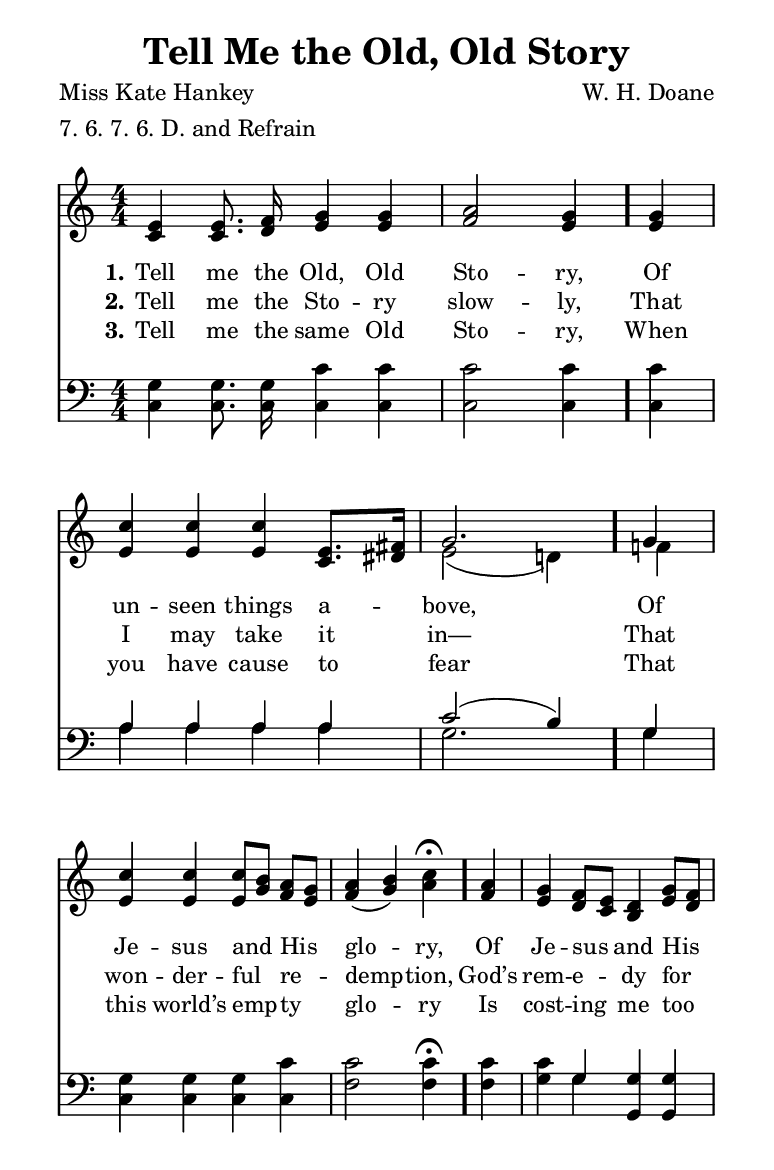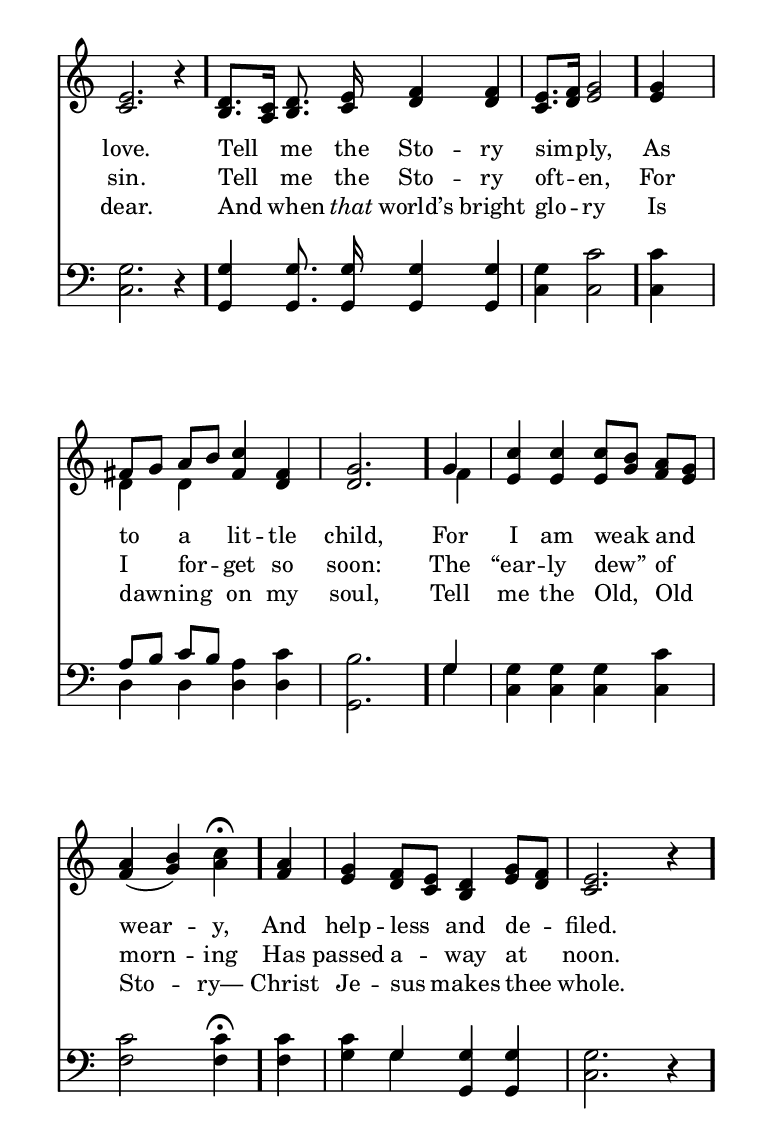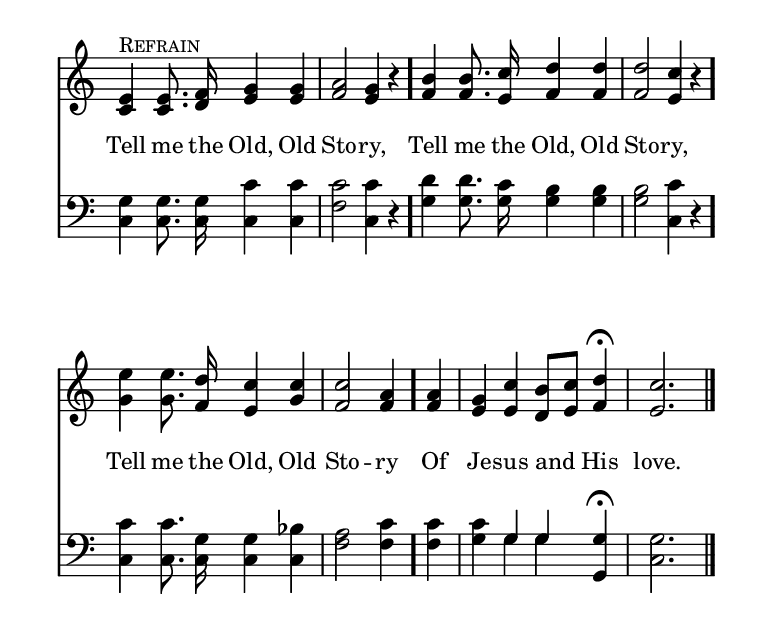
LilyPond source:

\include "common/global.ily"
\paper {
  \include "common/paper.ily"
  %ragged-bottom = ##t
  %ragged-last-bottom = ##t
  systems-per-page = ##f
  %page-count = ##f
}

\header{
  hymnnumber = "37"
  title = "Tell Me the Old, Old Story"
  tunename = ""
  meter = "7. 6. 7. 6. D. and Refrain"
  poet = "Miss Kate Hankey"
  composer = "W. H. Doane"
  %copyright = ""
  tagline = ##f
}

% for fermata in MIDI
ta = { \tempo 4=80 }
tb = { \tempo 4=32 }

patternAA = { \ta c4 c8. c16 c4 c4 | c2 c4 }
patternBA = { \ta c4 | c4 c4 c4 c8.[ c16] | c2. }
patternBB = { \ta c4 | c4 c4 c4 c8.[ c16] | c2( c4) }
patternBC = { \ta c4 | c4 c4 c4 c4        | c2( c4) }
patternBD = { \ta c4 | c4 c4 c4 c4        | c2.     }
patternCA = { \ta c4 | c4 c4 c8[ c8] c8[ c8] | c4( c4) \tb c4 \fermata }
patternCB = { \ta c4 | c4 c4 c4      c4      | c2      \tb c4 \fermata }
patternCC = { \ta c4 | c4 c4 c8[ c8] c8[ c8] | c4( c4) \tb c4          }
patternCD = { \ta c4 | c4 c4 c4      c4      | c2      \tb c4          }
patternDA = { \ta c4 | c4 c8[ c8] c4 c8[ c8] | c2. c4 }
patternDB = { \ta c4 | c4 c4      c4 c4      | c2. c4 }
patternEA = { \ta c8.[ c16] c8. c16 c4 c4 | c8.[ c16] c2 }
patternEB = { \ta c4        c8. c16 c4 c4 | c4        c2 }
patternFA = { \ta c4 | c8[ c8] c8[ c8] c4 c4 | c2. }
patternFB = { \ta c4 | c4      c4      c4 c4 | c2. }
patternGA = { \ta c4 c8. c16 c4 c4 | c2 c4 c4 }
patternGB = { \ta c4 c8. c16 c4 c4 | c2 c4 }
patternHA = { \ta c4 | c4 c4 c8[ c8] \tb c4 \fermata \ta | c2. c4 }
patternHB = { \ta c4 | c4 c4 c4      \tb c4 \fermata \ta | c2. c4 }
patternHC = { \ta c4 | c4 c4 c8[ c8] \tb c4          \ta | c2. c4 }
patternHD = { \ta c4 | c4 c4 c4      \tb c4          \ta | c2. c4 }

global = {
  \include "common/overrides.ily"
  \override Staff.TimeSignature.style = #'numbered
  \time 4/4
  \override Score.MetronomeMark.transparent = ##t % hide all fermata changes too
  \ta
  \key c \major
  %\partial 4
  \autoBeamOff
}

notesSoprano = {
\global
\relative c' {

  \changePitch \patternAA { e e f g g | a g }
  \changePitch \patternBA { g | c c c e, fis | g }
  \changePitch \patternCA { g | c c c b a g | a b c }
  \changePitch \patternDA { a | g f e d g f | e r }

  \changePitch \patternEA { d c d e f f | e f g }
  \changePitch \patternFA { g | fis g a b c fis, | g }
  \changePitch \patternCA { g | c c c b a g | a b c }
  \changePitch \patternDA { a | g f e d g f | e r }

  << s^\markup { \small \caps "Refrain" }
  \changePitch \patternGA { e e f g g | a g r } >>
  \changePitch \patternGA { b b c d d | d c r }
  \changePitch \patternGB { e e d c c | c a }
  \changePitch \patternHA { a | g c b c d | c }

  \bar "|."

}
}

notesAlto = {
\global
\relative e' {

  \changePitch \patternAA { c c d e e | f e }
  \changePitch \patternBB { e | e e e c dis | e d! }
  \changePitch \patternCC { f! | e e e g f e | f g a }
  \changePitch \patternDA { f | e d c b e d | c r }

  \changePitch \patternEA { b a b c d d | c d e }
  \changePitch \patternFB { e | d d fis d | d }
  \changePitch \patternCC { f | e e e g f e | f g a }
  \changePitch \patternDA { f | e d c b e d | c r }

  \changePitch \patternGA { c c d e e | f e r }
  \changePitch \patternGA { f f e f f | f e r }
  \changePitch \patternGB { g g f e g | f f }
  \changePitch \patternHC { f | e e d e f | e }

}
}

notesTenor = {
\global
\relative a {

  \changePitch \patternAA { g g g c c | c c }
  \changePitch \patternBC { c a a a a | c b }
  \changePitch \patternCD { g | g g g c | c c }
  \changePitch \patternDB { c | c g g g | g r }

  \changePitch \patternEB { g g g g g | g c }
  \changePitch \patternFA { c a b c b a c | b }
  \changePitch \patternCD { g | g g g c | c c }
  \changePitch \patternDB { c | c g g g | g r }

  \changePitch \patternGA { g g g c c | c c r }
  \changePitch \patternGA { d d c b b | b c r }
  \changePitch \patternGB { c c g g bes | a c }
  \changePitch \patternHD { c | c g g g | g }

}
}

notesBass = {
\global
\relative f {

  \changePitch \patternAA { c c c c c | c c }
  \changePitch \patternBD { c | a' a a a | g }
  \changePitch \patternCB { g | c, c c c | f f }
  \changePitch \patternDB { f | g g g, g | c r }

  \changePitch \patternEB { g g g g g | c c }
  \changePitch \patternFB { c | d d d d | g, }
  \changePitch \patternCB { g' | c, c c c | f f }
  \changePitch \patternDB { f | g g g, g | c r }

  \changePitch \patternGA { c c c c c | f c r }
  \changePitch \patternGA { g' g g g g | g c, r }
  \changePitch \patternGB { c c c c c | f f }
  \changePitch \patternHB { f | g g g g, | c }

}
}

Refrain = \lyricmode {

Tell me the Old, Old Sto -- ry, \bar "."
Tell me the Old, Old Sto -- ry, \bar "."
Tell me the Old, Old Sto -- ry \bar "."
Of Je -- sus and His love. \bar "."

}

wordsA = \lyricmode {
\set stanza = "1."

Tell me the Old, Old Sto -- ry, \bar "."
Of un -- seen things a -- bove, \bar "."
Of Je -- sus and His glo -- ry, \bar "."
Of Je -- sus and His love. \bar "."
Tell me the Sto -- ry sim -- ply, \bar "."
As to a lit -- tle child, \bar "."
For I am weak and wear -- y, \bar "."
And help -- less and de -- filed. \bar "."

}

wordsB = \lyricmode {
\set stanza = "2."

Tell me the Sto -- ry slow -- ly,
That I may take it in—
That won -- der -- ful re -- demp -- tion,
God’s rem -- e -- dy for sin.
Tell me the Sto -- ry oft -- en,
For I for -- get so soon:
The “ear -- ly dew” of morn -- ing
Has passed a -- way at noon.

\Refrain

}

wordsC = \lyricmode {
\set stanza = "3."

Tell me the same Old Sto -- ry,
When you have cause to fear
That this world’s emp -- ty glo -- ry
Is cost -- ing me too dear.
And when { \italicsOn } that { \italicsOff } world’s bright glo -- ry
Is dawn -- ing on my soul,
Tell me the Old, Old Sto -- ry—
Christ Je -- sus makes thee whole.

}

\score {
  \context ChoirStaff <<
    \context Staff = upper <<
      \set Staff.autoBeaming = ##f
      \set ChoirStaff.systemStartDelimiter = #'SystemStartBar
      \set ChoirStaff.printPartCombineTexts = ##f
      \partcombine #'(2 . 9) \notesSoprano \notesAlto
      \context NullVoice = sopranos { \voiceOne << \notesSoprano >> }
      \context NullVoice = altos { \voiceTwo << \notesAlto >> }
      \context Lyrics = one   \lyricsto sopranos \wordsA
      \context Lyrics = two   \lyricsto sopranos \wordsB
      \context Lyrics = three \lyricsto sopranos \wordsC
    >>
    \context Staff = men <<
      \clef bass
      \set ChoirStaff.printPartCombineTexts = ##f
      \partcombine #'(2 . 9) \notesTenor \notesBass
      \context NullVoice = tenors { \voiceOne << \notesTenor >> }
      \context NullVoice = basses { \voiceTwo << \notesBass >> }
    >>
  >>
  \layout {
    \include "common/layout.ily"
  }
  \midi{
    \include "common/midi.ily"
  }
}

\version "2.19.49"  % necessary for upgrading to future LilyPond versions.

% vi:set et ts=2 sw=2 ai nocindent syntax=lilypond:
